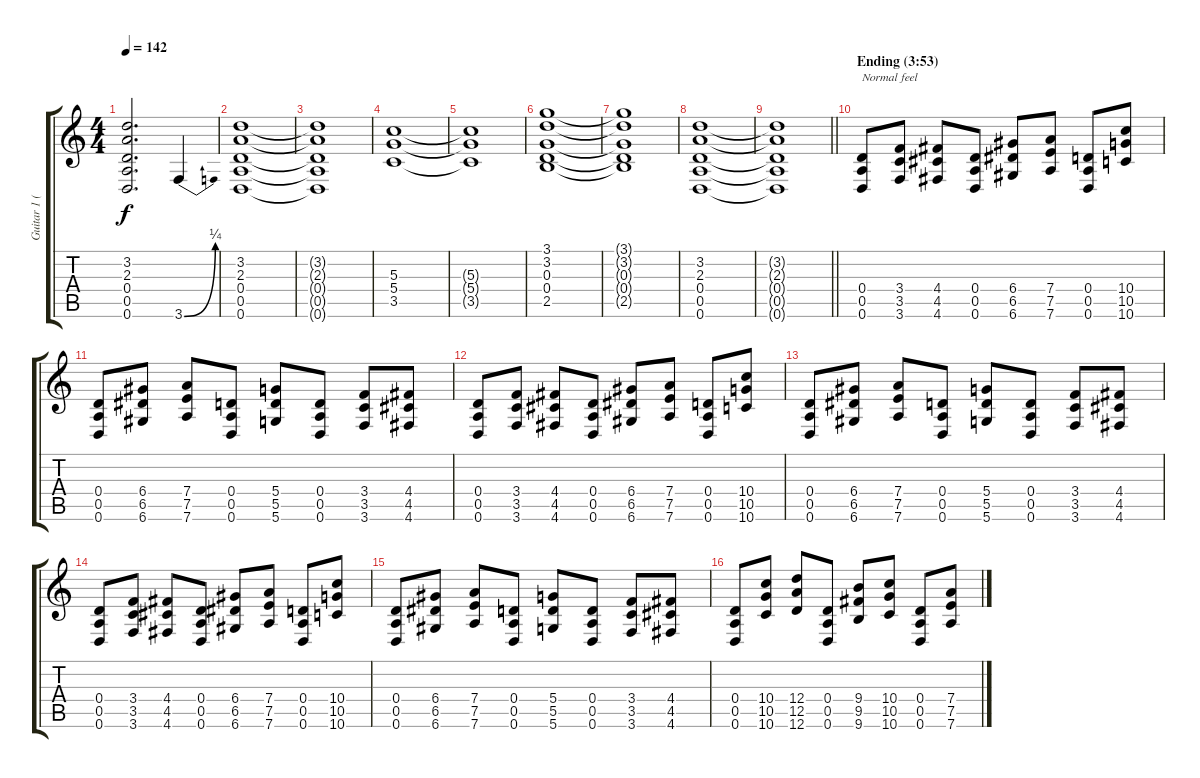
\track ("Guitar 1 (Slash)" "Guitar 1 (") {instrument overdrivenguitar}
\staff {score tabs}
\tuning (E4 B3 G3 D3 A2 D2) {hide}
\ts (4 4)
\tempo 142
\clef g2
\ks c
(3.2{t} 2.3{t} 0.4{t} 0.5{t} 0.6{t}).2{d dy f} 3.6{be (bend 0 0 60 1)}.4 |
(3.2 2.3 0.4 0.5 0.6).1 |
(3.2{t} 2.3{t} 0.4{t} 0.5{t} 0.6{t}).1 |
(5.3 5.4 3.5).1 |
(5.3{t} 5.4{t} 3.5{t}).1 |
(3.1 3.2 0.3 0.4 2.5).1 |
(3.1{t} 3.2{t} 0.3{t} 0.4{t} 2.5{t}).1 |
(3.2 2.3 0.4 0.5 0.6).1 |
\barLineRight lightlight
(3.2{t} 2.3{t} 0.4{t} 0.5{t} 0.6{t}).1 |
\section ("" "Ending (3:53)")
(0.4 0.5 0.6).8{txt "Normal feel"} (3.4 3.5 3.6).8 (4.4 4.5 4.6).8 (0.4 0.5 0.6).8 (6.4 6.5 6.6).8 (7.4 7.5 7.6).8 (0.4 0.5 0.6).8 (10.4 10.5 10.6).8 |
(0.4 0.5 0.6).8 (6.4 6.5 6.6).8 (7.4 7.5 7.6).8 (0.4 0.5 0.6).8 (5.4 5.5 5.6).8 (0.4 0.5 0.6).8 (3.4 3.5 3.6).8 (4.4 4.5 4.6).8 |
(0.4 0.5 0.6).8 (3.4 3.5 3.6).8 (4.4 4.5 4.6).8 (0.4 0.5 0.6).8 (6.4 6.5 6.6).8 (7.4 7.5 7.6).8 (0.4 0.5 0.6).8 (10.4 10.5 10.6).8 |
(0.4 0.5 0.6).8 (6.4 6.5 6.6).8 (7.4 7.5 7.6).8 (0.4 0.5 0.6).8 (5.4 5.5 5.6).8 (0.4 0.5 0.6).8 (3.4 3.5 3.6).8 (4.4 4.5 4.6).8 |
(0.4 0.5 0.6).8 (3.4 3.5 3.6).8 (4.4 4.5 4.6).8 (0.4 0.5 0.6).8 (6.4 6.5 6.6).8 (7.4 7.5 7.6).8 (0.4 0.5 0.6).8 (10.4 10.5 10.6).8 |
(0.4 0.5 0.6).8 (6.4 6.5 6.6).8 (7.4 7.5 7.6).8 (0.4 0.5 0.6).8 (5.4 5.5 5.6).8 (0.4 0.5 0.6).8 (3.4 3.5 3.6).8 (4.4 4.5 4.6).8 |
(0.4 0.5 0.6).8 (10.4 10.5 10.6).8 (12.4 12.5 12.6).8 (0.4 0.5 0.6).8 (9.4 9.5 9.6).8 (10.4 10.5 10.6).8 (0.4 0.5 0.6).8 (7.4 7.5 7.6).8
